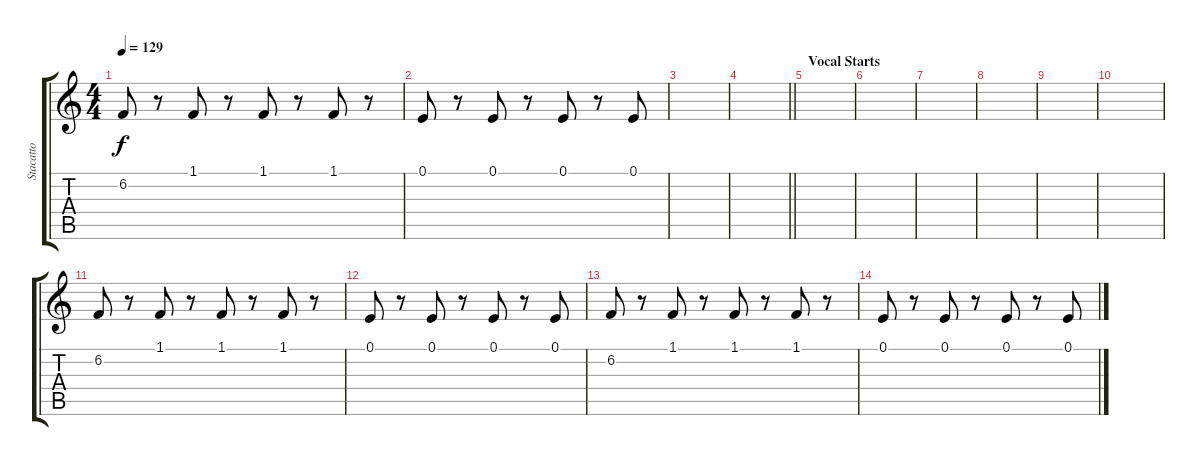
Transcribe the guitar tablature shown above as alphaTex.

\track ("Stacatto" "Stacatto") {instrument stringensemble1}
\staff {score tabs}
\tuning (E4 B3 G3 D3 A2 E2) {hide}
\ts (4 4)
\tempo 129
\clef g2
\ks c
6.2.8{dy f} r.8 1.1.8 r.8 1.1.8 r.8 1.1.8 r.8 |
0.1.8 r.8 0.1.8 r.8 0.1.8 r.8 0.1.8 |
|
\barLineRight lightlight
|
\section ("" "Vocal Starts")
|
|
|
|
|
|
6.2.8 r.8 1.1.8 r.8 1.1.8 r.8 1.1.8 r.8 |
0.1.8 r.8 0.1.8 r.8 0.1.8 r.8 0.1.8 |
6.2.8 r.8 1.1.8 r.8 1.1.8 r.8 1.1.8 r.8 |
0.1.8 r.8 0.1.8 r.8 0.1.8 r.8 0.1.8
